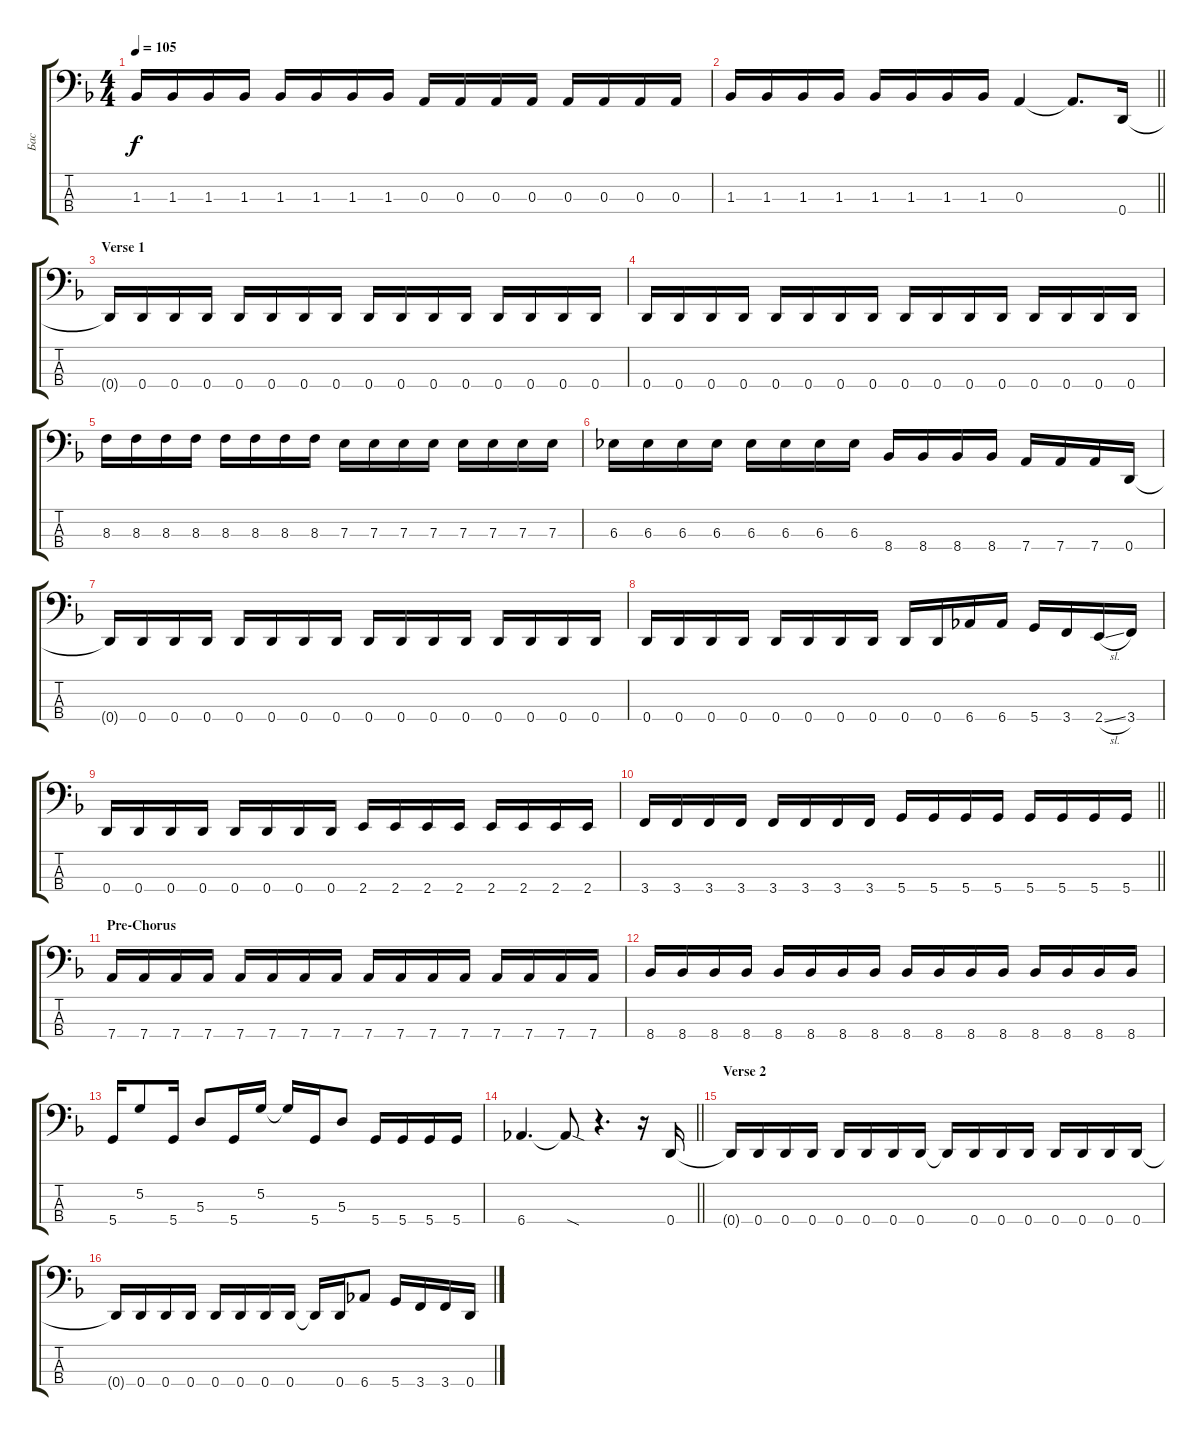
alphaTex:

\track ("Бас" "Бас") {instrument electricbassfinger}
\staff {score tabs}
\tuning (G2 D2 A1 D1) {hide}
\ts (4 4)
\tempo 105
\clef f4
\ks dminor
1.3.16{dy f} 1.3.16 1.3.16 1.3.16 1.3.16 1.3.16 1.3.16 1.3.16 0.3.16 0.3.16 0.3.16 0.3.16 0.3.16 0.3.16 0.3.16 0.3.16 |
\barLineRight lightlight
1.3.16 1.3.16 1.3.16 1.3.16 1.3.16 1.3.16 1.3.16 1.3.16 0.3.4 0.3{t}.8{d} 0.4.16 |
\section ("" "Verse 1")
0.4{t}.16 0.4.16 0.4.16 0.4.16 0.4.16 0.4.16 0.4.16 0.4.16 0.4.16 0.4.16 0.4.16 0.4.16 0.4.16 0.4.16 0.4.16 0.4.16 |
0.4.16 0.4.16 0.4.16 0.4.16 0.4.16 0.4.16 0.4.16 0.4.16 0.4.16 0.4.16 0.4.16 0.4.16 0.4.16 0.4.16 0.4.16 0.4.16 |
8.3.16 8.3.16 8.3.16 8.3.16 8.3.16 8.3.16 8.3.16 8.3.16 7.3.16 7.3.16 7.3.16 7.3.16 7.3.16 7.3.16 7.3.16 7.3.16 |
6.3.16 6.3.16 6.3.16 6.3.16 6.3.16 6.3.16 6.3.16 6.3.16 8.4.16 8.4.16 8.4.16 8.4.16 7.4.16 7.4.16 7.4.16 0.4.16 |
0.4{t}.16 0.4.16 0.4.16 0.4.16 0.4.16 0.4.16 0.4.16 0.4.16 0.4.16 0.4.16 0.4.16 0.4.16 0.4.16 0.4.16 0.4.16 0.4.16 |
0.4.16 0.4.16 0.4.16 0.4.16 0.4.16 0.4.16 0.4.16 0.4.16 0.4.16 0.4.16 6.4.16 6.4.16 5.4.16 3.4.16 2.4{sl}.16 3.4.16 |
0.4.16 0.4.16 0.4.16 0.4.16 0.4.16 0.4.16 0.4.16 0.4.16 2.4.16 2.4.16 2.4.16 2.4.16 2.4.16 2.4.16 2.4.16 2.4.16 |
\barLineRight lightlight
3.4.16 3.4.16 3.4.16 3.4.16 3.4.16 3.4.16 3.4.16 3.4.16 5.4.16 5.4.16 5.4.16 5.4.16 5.4.16 5.4.16 5.4.16 5.4.16 |
\section ("" "Pre-Chorus")
7.4.16 7.4.16 7.4.16 7.4.16 7.4.16 7.4.16 7.4.16 7.4.16 7.4.16 7.4.16 7.4.16 7.4.16 7.4.16 7.4.16 7.4.16 7.4.16 |
8.4.16 8.4.16 8.4.16 8.4.16 8.4.16 8.4.16 8.4.16 8.4.16 8.4.16 8.4.16 8.4.16 8.4.16 8.4.16 8.4.16 8.4.16 8.4.16 |
5.4.16 5.2.8 5.4.16 5.3.8 5.4.16 5.2.16 5.2{t}.16 5.4.16 5.3.8 5.4.16 5.4.16 5.4.16 5.4.16 |
\barLineRight lightlight
6.4.4{d} 6.4{sod t}.8 r.4{d} r.16 0.4.16 |
\section ("" "Verse 2")
0.4{t}.16 0.4.16 0.4.16 0.4.16 0.4.16 0.4.16 0.4.16 0.4.16 0.4{t}.16 0.4.16 0.4.16 0.4.16 0.4.16 0.4.16 0.4.16 0.4.16 |
0.4{t}.16 0.4.16 0.4.16 0.4.16 0.4.16 0.4.16 0.4.16 0.4.16 0.4{t}.16 0.4.16 6.4.8 5.4.16 3.4.16 3.4.16 0.4.16
